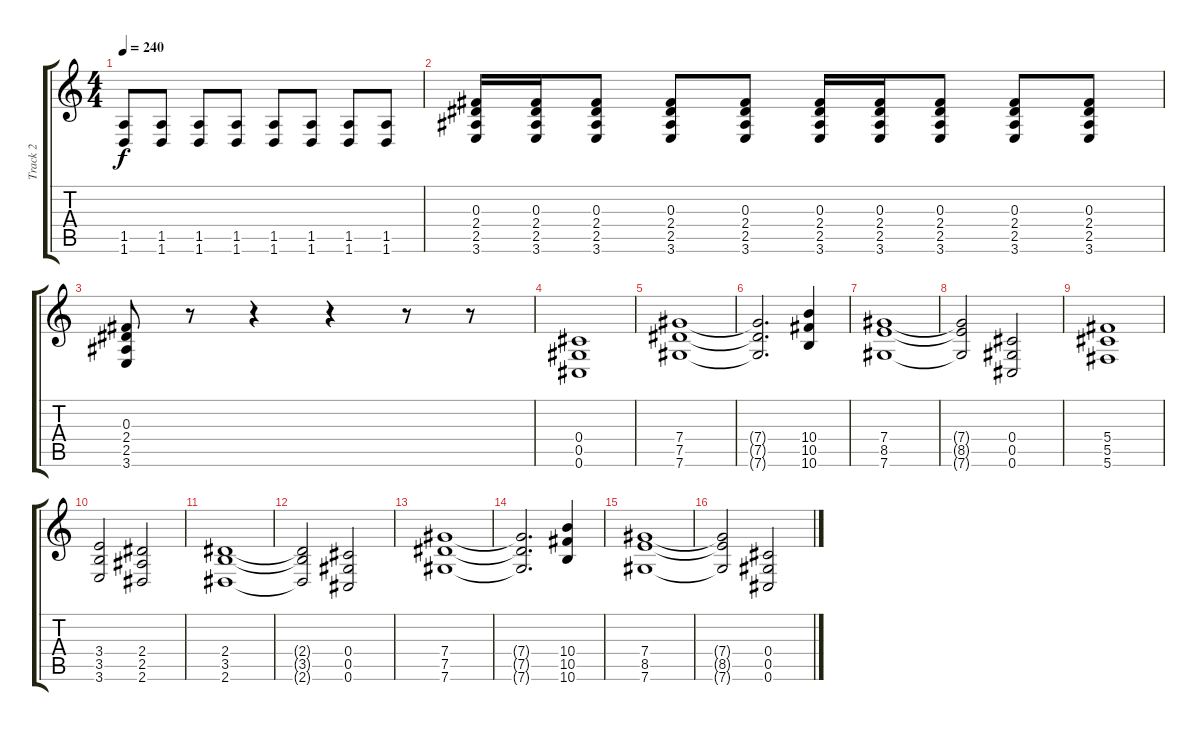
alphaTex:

\track ("Track 2" "Track 2") {instrument distortionguitar}
\staff {score tabs}
\tuning (Eb4 Bb3 Gb3 Db3 Ab2 Db2) {hide}
\ts (4 4)
\tempo 240
\clef g2
\ks c
(1.5 1.6).8{dy f} (1.5 1.6).8 (1.5 1.6).8 (1.5 1.6).8 (1.5 1.6).8 (1.5 1.6).8 (1.5 1.6).8 (1.5 1.6).8 |
(0.3 2.4 2.5 3.6).16 (0.3 2.4 2.5 3.6).16 (0.3 2.4 2.5 3.6).8 (0.3 2.4 2.5 3.6).8 (0.3 2.4 2.5 3.6).8 (0.3 2.4 2.5 3.6).16 (0.3 2.4 2.5 3.6).16 (0.3 2.4 2.5 3.6).8 (0.3 2.4 2.5 3.6).8 (0.3 2.4 2.5 3.6).8 |
(0.3 2.4 2.5 3.6).8 r.8 r.4 r.4 r.8 r.8 |
(0.4 0.5 0.6).1 |
(7.4 7.5 7.6).1 |
(7.4{t} 7.5{t} 7.6{t}).2{d} (10.4 10.5 10.6).4 |
(7.4 8.5 7.6).1 |
(7.4{t} 8.5{t} 7.6{t}).2 (0.4 0.5 0.6).2 |
(5.4 5.5 5.6).1 |
(3.4 3.5 3.6).2 (2.4 2.5 2.6).2 |
(2.4 3.5 2.6).1 |
(2.4{t} 3.5{t} 2.6{t}).2 (0.4 0.5 0.6).2 |
(7.4 7.5 7.6).1 |
(7.4{t} 7.5{t} 7.6{t}).2{d} (10.4 10.5 10.6).4 |
(7.4 8.5 7.6).1 |
(7.4{t} 8.5{t} 7.6{t}).2 (0.4 0.5 0.6).2
